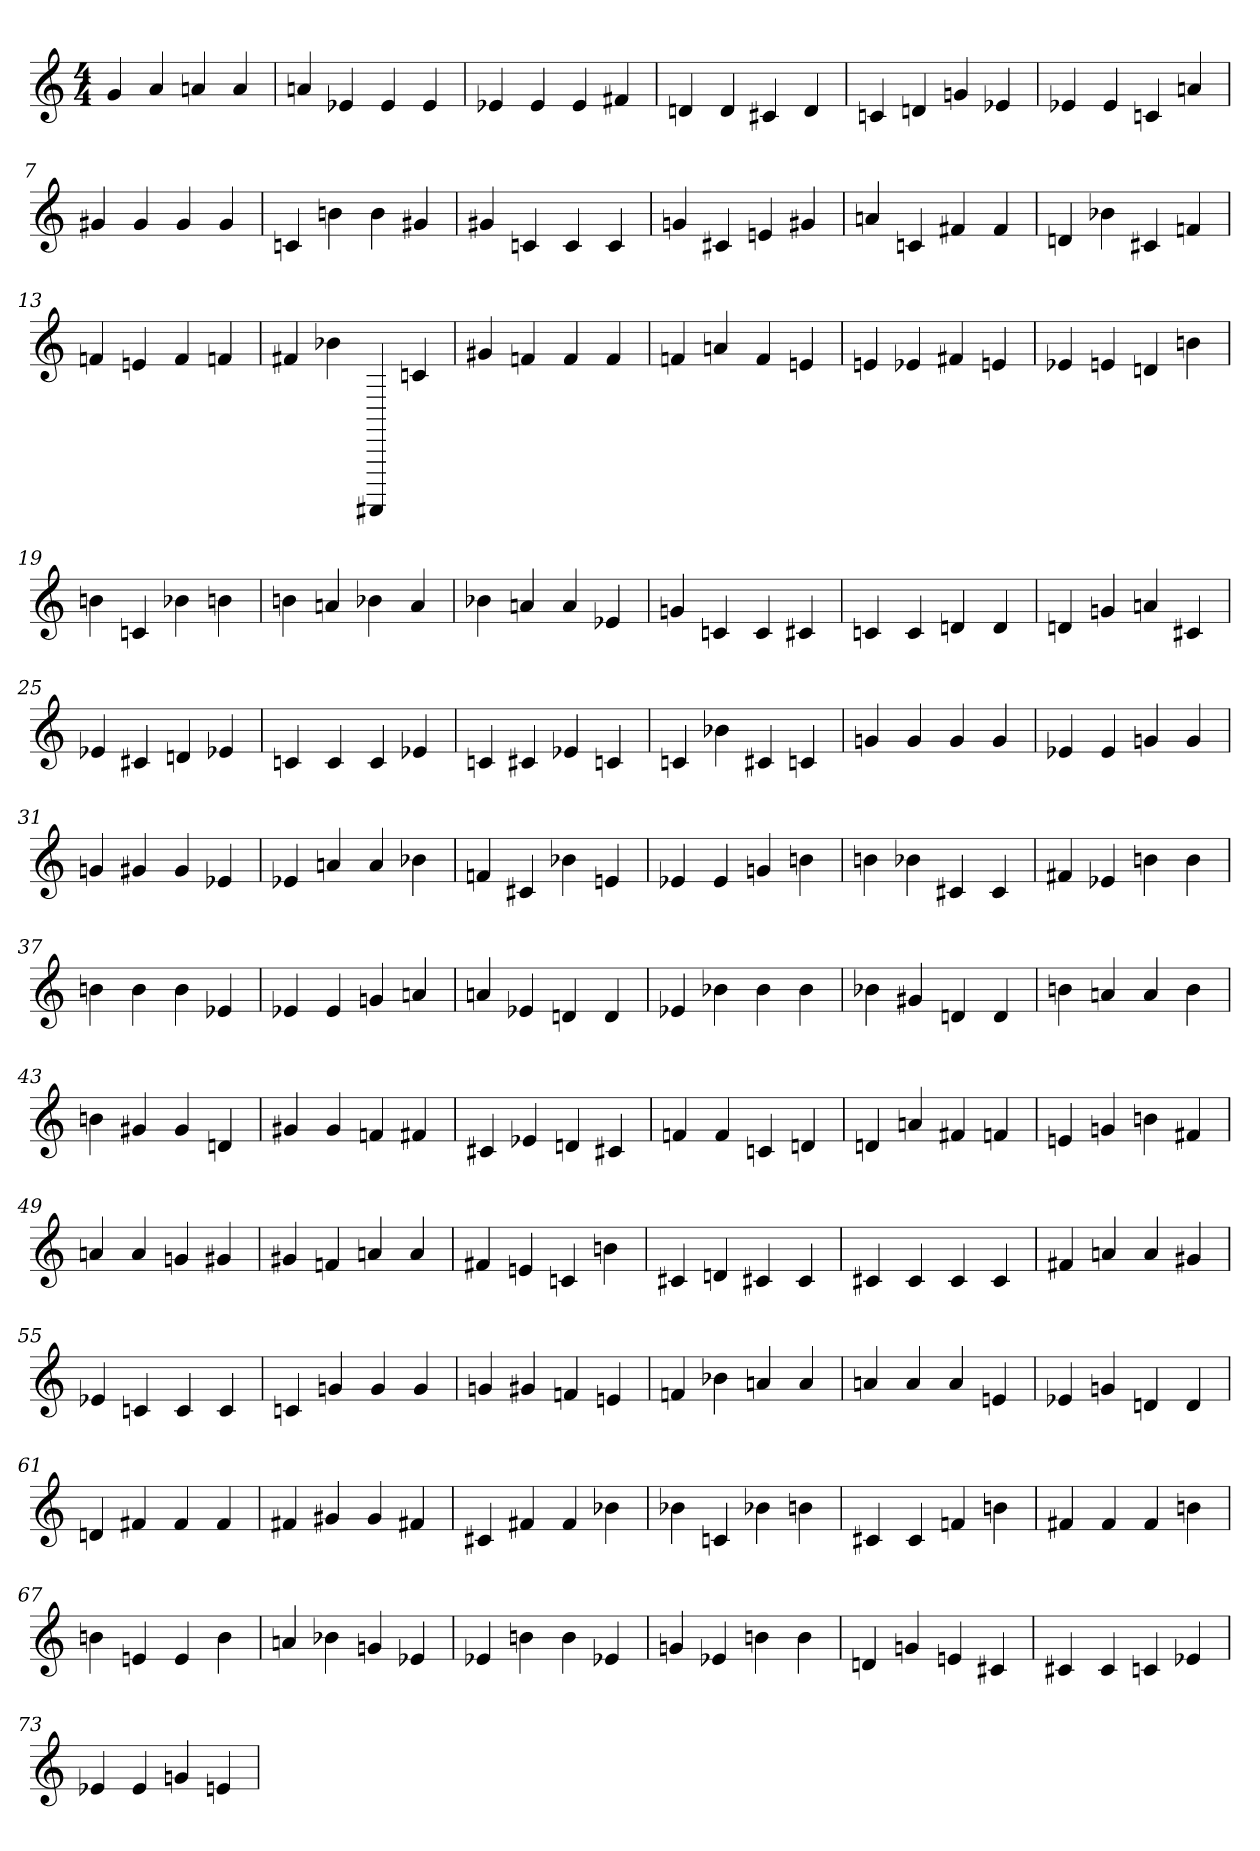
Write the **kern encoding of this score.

**kern
*part1
*staff1
*clefG2
*M4/4
=1
4g
4a
4an
4a
=2
4an
4e-X
4e-
4e-
=3
4e-X
4e-
4e-
4f#X
=4
4dn
4d
4c#X
4d
=5
4cn
4dn
4gn
4e-X
=6
4e-X
4e-
4cn
4an
=7
4g#X
4g#
4g#
4g#
=8
4cn
4bn
4b
4g#X
=9
4g#X
4cn
4c
4c
=10
4gn
4c#X
4en
4g#X
=11
4an
4cn
4f#X
4f#
=12
4dn
4b-X
4c#X
4fn
=13
4fn
4en
4f
4fn
=14
4f#X
4b-X
4FFFF#X
4cn
=15
4g#X
4fn
4f
4f
=16
4fn
4an
4f
4en
=17
4en
4e-X
4f#X
4en
=18
4e-X
4en
4dn
4bn
=19
4bn
4cn
4b-X
4bn
=20
4bn
4an
4b-X
4a
=21
4b-X
4an
4a
4e-X
=22
4gn
4cn
4c
4c#X
=23
4cn
4c
4dn
4d
=24
4dn
4gn
4an
4c#X
=25
4e-X
4c#X
4dn
4e-X
=26
4cn
4c
4c
4e-X
=27
4cn
4c#X
4e-X
4cn
=28
4cn
4b-X
4c#X
4cn
=29
4gn
4g
4g
4g
=30
4e-X
4e-
4gn
4g
=31
4gn
4g#X
4g#
4e-X
=32
4e-X
4an
4a
4b-X
=33
4fn
4c#X
4b-X
4en
=34
4e-X
4e-
4gn
4bn
=35
4bn
4b-X
4c#X
4c#
=36
4f#X
4e-X
4bn
4b
=37
4bn
4b
4b
4e-X
=38
4e-X
4e-
4gn
4an
=39
4an
4e-X
4dn
4d
=40
4e-X
4b-X
4b-
4b-
=41
4b-X
4g#X
4dn
4d
=42
4bn
4an
4a
4b
=43
4bn
4g#X
4g#
4dn
=44
4g#X
4g#
4fn
4f#X
=45
4c#X
4e-X
4dn
4c#X
=46
4fn
4f
4cn
4dn
=47
4dn
4an
4f#X
4fn
=48
4en
4gn
4bn
4f#X
=49
4an
4a
4gn
4g#X
=50
4g#X
4fn
4an
4a
=51
4f#X
4en
4cn
4bn
=52
4c#X
4dn
4c#X
4c#
=53
4c#X
4c#
4c#
4c#
=54
4f#X
4an
4a
4g#X
=55
4e-X
4cn
4c
4c
=56
4cn
4gn
4g
4g
=57
4gn
4g#X
4fn
4en
=58
4fn
4b-X
4an
4a
=59
4an
4a
4a
4en
=60
4e-X
4gn
4dn
4d
=61
4dn
4f#X
4f#
4f#
=62
4f#X
4g#X
4g#
4f#X
=63
4c#X
4f#X
4f#
4b-X
=64
4b-X
4cn
4b-X
4bn
=65
4c#X
4c#
4fn
4bn
=66
4f#X
4f#
4f#
4bn
=67
4bn
4en
4e
4b
=68
4an
4b-X
4gn
4e-X
=69
4e-X
4bn
4b
4e-X
=70
4gn
4e-X
4bn
4b
=71
4dn
4gn
4en
4c#X
=72
4c#X
4c#
4cn
4e-X
=73
4e-X
4e-
4gn
4en
=
*-
